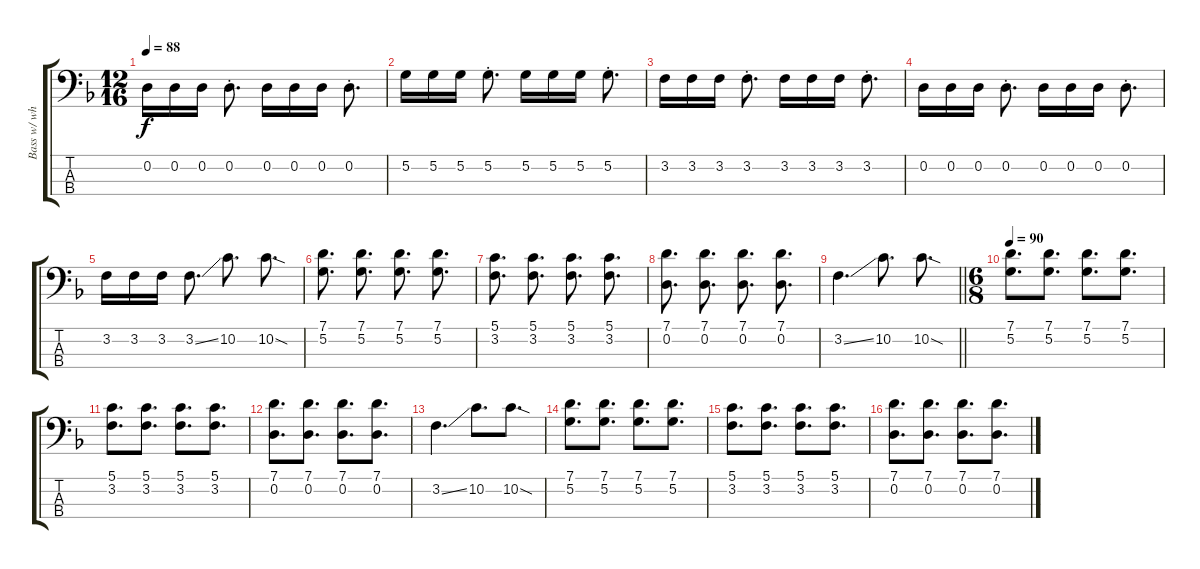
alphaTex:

\track ("Bass w/ whammy" "Bass w/ wh") {instrument electricbasspick}
\staff {score tabs}
\tuning (G2 D2 A1 D1) {hide}
\ts (12 16)
\tempo 88
\clef f4
\ks dminor
0.2.16{dy f} 0.2.16 0.2.16 0.2{st}.8{d} 0.2.16 0.2.16 0.2.16 0.2{st}.8{d} |
5.2.16 5.2.16 5.2.16 5.2{st}.8{d} 5.2.16 5.2.16 5.2.16 5.2{st}.8{d} |
3.2.16 3.2.16 3.2.16 3.2{st}.8{d} 3.2.16 3.2.16 3.2.16 3.2{st}.8{d} |
0.2.16 0.2.16 0.2.16 0.2{st}.8{d} 0.2.16 0.2.16 0.2.16 0.2{st}.8{d} |
3.2.16 3.2.16 3.2.16 3.2{ss}.8{d} 10.2.8{d} 10.2{sod}.8{d} |
(7.1 5.2).8{d beam split} (7.1 5.2).8{d} (7.1 5.2).8{d beam split} (7.1 5.2).8{d} |
(5.1 3.2).8{d} (5.1 3.2).8{d} (5.1 3.2).8{d} (5.1 3.2).8{d} |
(7.1 0.2).8{d} (7.1 0.2).8{d} (7.1 0.2).8{d} (7.1 0.2).8{d} |
\barLineRight lightlight
3.2{ss}.4{d} 10.2.8{d} 10.2{sod}.8{d} |
\ts (6 8)
\tempo 90
(7.1 5.2).8{d} (7.1 5.2).8{d} (7.1 5.2).8{d} (7.1 5.2).8{d} |
(5.1 3.2).8{d} (5.1 3.2).8{d} (5.1 3.2).8{d} (5.1 3.2).8{d} |
(7.1 0.2).8{d} (7.1 0.2).8{d} (7.1 0.2).8{d} (7.1 0.2).8{d} |
3.2{ss}.4{d} 10.2.8{d} 10.2{sod}.8{d} |
(7.1 5.2).8{d} (7.1 5.2).8{d} (7.1 5.2).8{d} (7.1 5.2).8{d} |
(5.1 3.2).8{d} (5.1 3.2).8{d} (5.1 3.2).8{d} (5.1 3.2).8{d} |
(7.1 0.2).8{d} (7.1 0.2).8{d} (7.1 0.2).8{d} (7.1 0.2).8{d}
